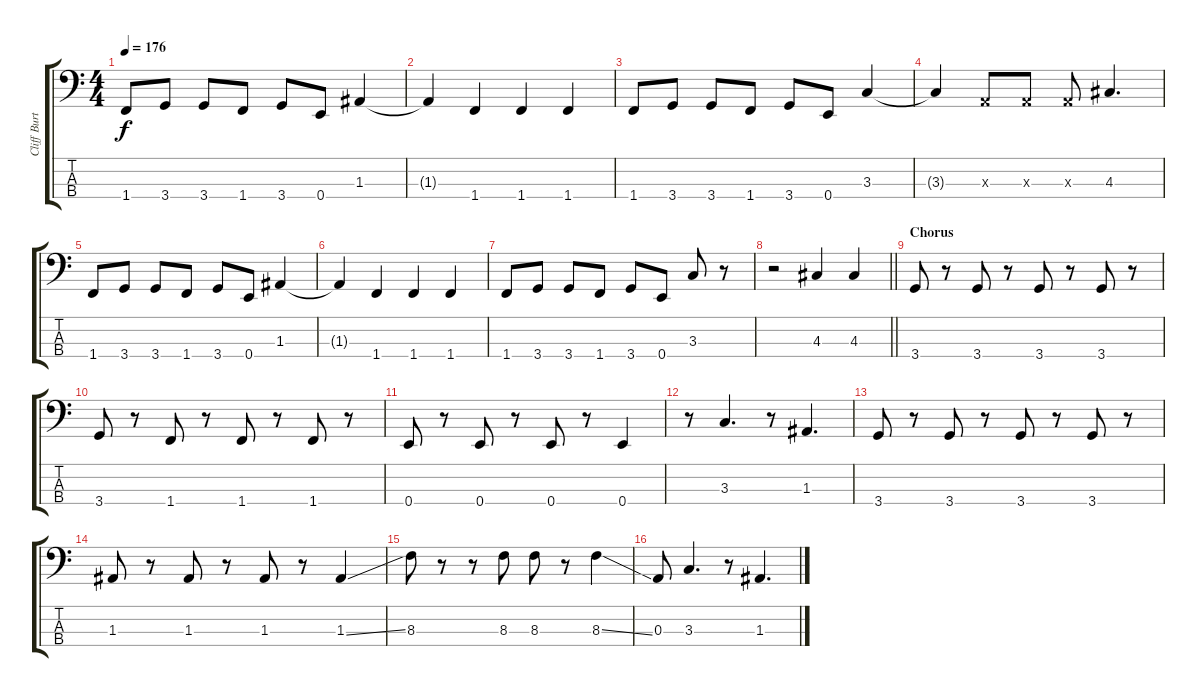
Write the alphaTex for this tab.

\track ("Cliff Burton" "Cliff Burt") {instrument electricbasspick}
\staff {score tabs}
\tuning (G2 D2 A1 E1) {hide}
\ts (4 4)
\tempo 176
\clef f4
\ks c
1.4.8{dy f} 3.4.8 3.4.8 1.4.8 3.4.8 0.4.8 1.3.4 |
1.3{t}.4 1.4.4 1.4.4 1.4.4 |
1.4.8 3.4.8 3.4.8 1.4.8 3.4.8 0.4.8 3.3.4 |
3.3{t}.4 0.3{x}.8 0.3{x}.8 0.3{x}.8 4.3.4{d} |
1.4.8 3.4.8 3.4.8 1.4.8 3.4.8 0.4.8 1.3.4 |
1.3{t}.4 1.4.4 1.4.4 1.4.4 |
1.4.8 3.4.8 3.4.8 1.4.8 3.4.8 0.4.8 3.3.8 r.8 |
\barLineRight lightlight
r.2 4.3.4 4.3.4 |
\section ("" "Chorus")
3.4.8 r.8 3.4.8 r.8 3.4.8 r.8 3.4.8 r.8 |
3.4.8 r.8 1.4.8 r.8 1.4.8 r.8 1.4.8 r.8 |
0.4.8 r.8 0.4.8 r.8 0.4.8 r.8 0.4.4 |
r.8 3.3.4{d} r.8 1.3.4{d} |
3.4.8 r.8 3.4.8 r.8 3.4.8 r.8 3.4.8 r.8 |
1.3.8 r.8 1.3.8 r.8 1.3.8 r.8 1.3{ss}.4 |
8.3.8 r.8 r.8 8.3.8 8.3.8 r.8 8.3{ss}.4 |
0.3.8 3.3.4{d} r.8 1.3.4{d}
